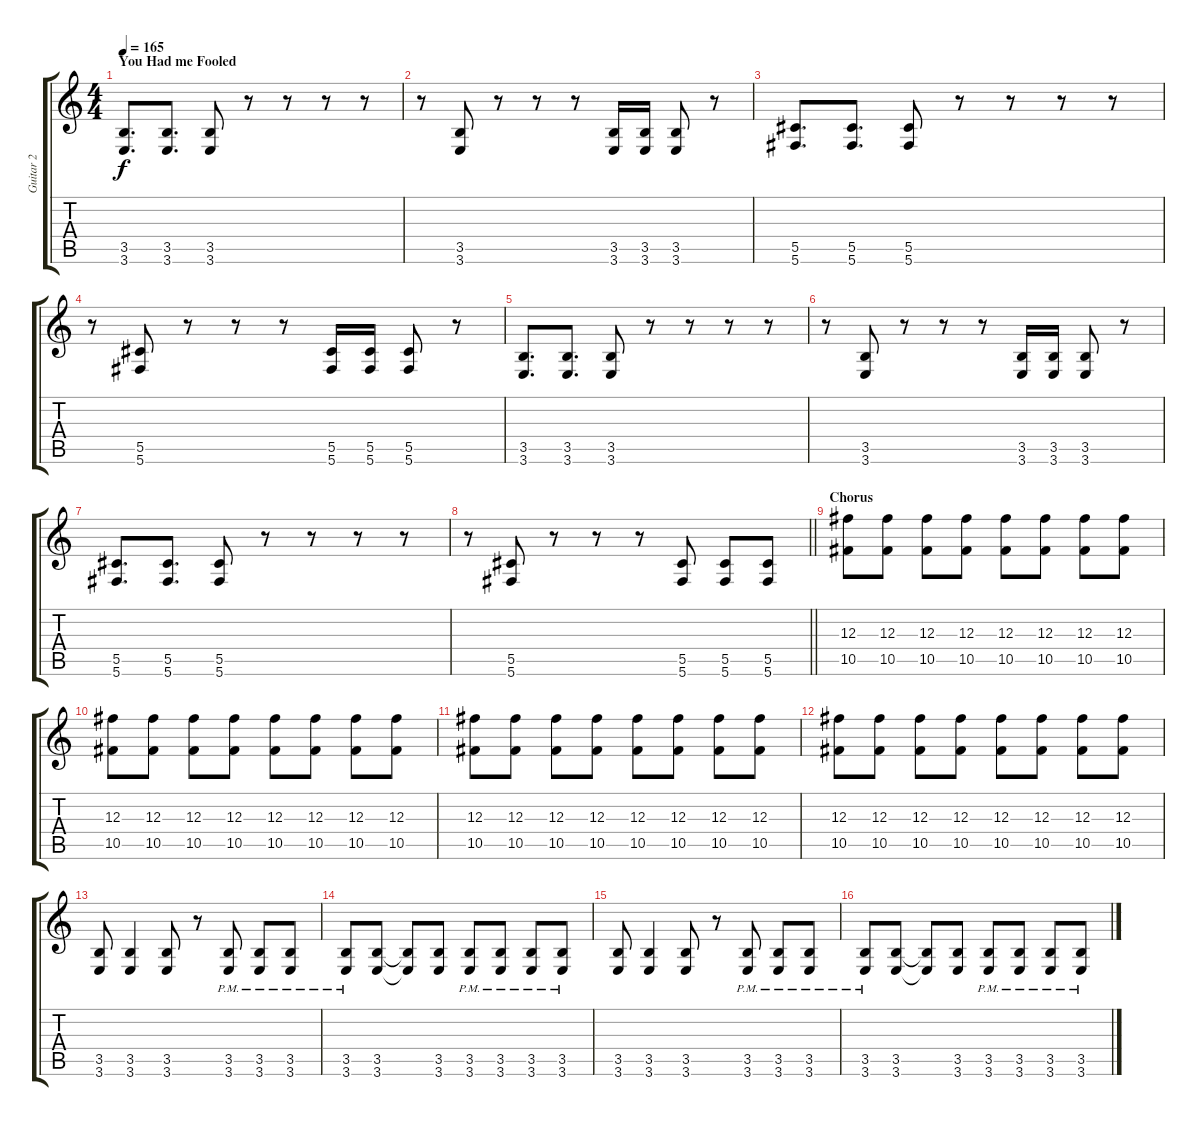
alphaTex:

\track ("Guitar 2" "Guitar 2") {instrument distortionguitar}
\staff {score tabs}
\tuning (Eb4 Bb3 Gb3 Db3 Ab2 Db2) {hide}
\ts (4 4)
\section ("" "You Had me Fooled")
\tempo 165
\clef g2
\ks c
(3.5 3.6).8{d dy f} (3.5 3.6).8{d} (3.5 3.6).8 r.8 r.8 r.8 r.8 |
r.8 (3.5 3.6).8 r.8 r.8 r.8 (3.5 3.6).16 (3.5 3.6).16 (3.5 3.6).8 r.8 |
(5.5 5.6).8{d} (5.5 5.6).8{d} (5.5 5.6).8 r.8 r.8 r.8 r.8 |
r.8 (5.5 5.6).8 r.8 r.8 r.8 (5.5 5.6).16 (5.5 5.6).16 (5.5 5.6).8 r.8 |
(3.5 3.6).8{d} (3.5 3.6).8{d} (3.5 3.6).8 r.8 r.8 r.8 r.8 |
r.8 (3.5 3.6).8 r.8 r.8 r.8 (3.5 3.6).16 (3.5 3.6).16 (3.5 3.6).8 r.8 |
(5.5 5.6).8{d} (5.5 5.6).8{d} (5.5 5.6).8 r.8 r.8 r.8 r.8 |
\barLineRight lightlight
r.8 (5.5 5.6).8 r.8 r.8 r.8 (5.5 5.6).8 (5.5 5.6).8 (5.5 5.6).8 |
\section ("" "Chorus")
(12.3 10.5).8 (12.3 10.5).8 (12.3 10.5).8 (12.3 10.5).8 (12.3 10.5).8 (12.3 10.5).8 (12.3 10.5).8 (12.3 10.5).8 |
(12.3 10.5).8 (12.3 10.5).8 (12.3 10.5).8 (12.3 10.5).8 (12.3 10.5).8 (12.3 10.5).8 (12.3 10.5).8 (12.3 10.5).8 |
(12.3 10.5).8 (12.3 10.5).8 (12.3 10.5).8 (12.3 10.5).8 (12.3 10.5).8 (12.3 10.5).8 (12.3 10.5).8 (12.3 10.5).8 |
(12.3 10.5).8 (12.3 10.5).8 (12.3 10.5).8 (12.3 10.5).8 (12.3 10.5).8 (12.3 10.5).8 (12.3 10.5).8 (12.3 10.5).8 |
(3.5 3.6).8 (3.5 3.6).4 (3.5 3.6).8 r.8 (3.5{pm} 3.6{pm}).8 (3.5{pm} 3.6{pm}).8 (3.5{pm} 3.6{pm}).8 |
(3.5{pm} 3.6{pm}).8 (3.5 3.6).8 (3.5{t} 3.6{t}).8 (3.5 3.6).8 (3.5{pm} 3.6{pm}).8 (3.5{pm} 3.6{pm}).8 (3.5{pm} 3.6{pm}).8 (3.5{pm} 3.6{pm}).8 |
(3.5 3.6).8 (3.5 3.6).4 (3.5 3.6).8 r.8 (3.5{pm} 3.6{pm}).8 (3.5{pm} 3.6{pm}).8 (3.5{pm} 3.6{pm}).8 |
(3.5{pm} 3.6{pm}).8 (3.5 3.6).8 (3.5{t} 3.6{t}).8 (3.5 3.6).8 (3.5{pm} 3.6{pm}).8 (3.5{pm} 3.6{pm}).8 (3.5{pm} 3.6{pm}).8 (3.5{pm} 3.6{pm}).8
